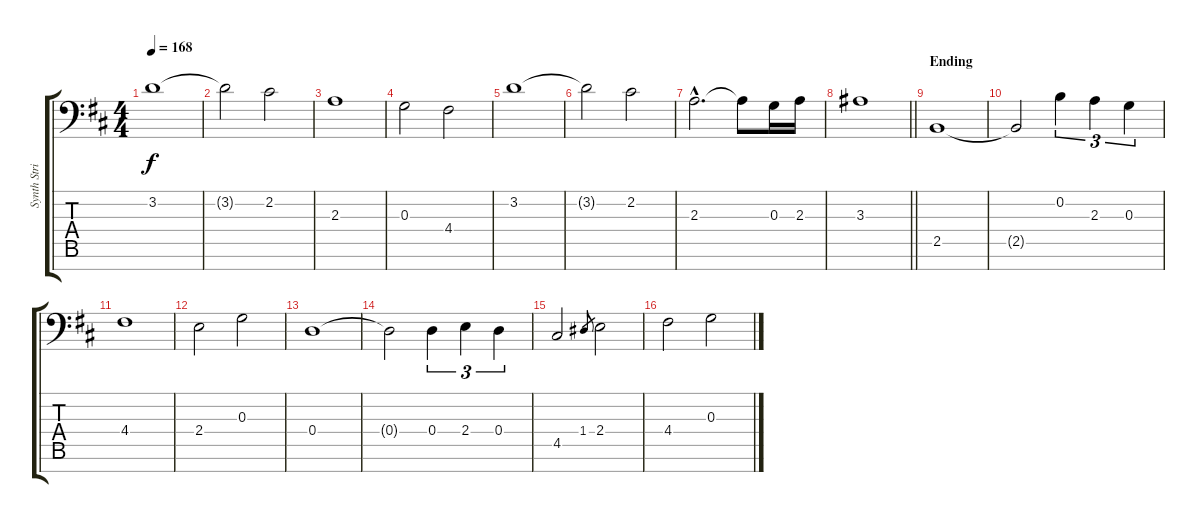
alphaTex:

\track ("Synth Strings" "Synth Stri") {instrument synthstrings1}
\staff {score tabs}
\tuning (E4 B3 G3 D3 A2 E2 A1) {hide}
\ts (4 4)
\tempo 168
\clef f4
\ks d
3.2.1{dy f} |
3.2{t}.2 2.2.2 |
2.3.1 |
0.3.2 4.4.2 |
3.2.1 |
3.2{t}.2 2.2.2 |
2.3{hac}.2{d} 2.3{t}.8 0.3.16 2.3.16 |
\barLineRight lightlight
3.3.1 |
\section ("" "Ending")
2.5.1 |
2.5{t}.2 0.2.4{tu (3 2)} 2.3.4{tu (3 2)} 0.3.4{tu (3 2)} |
4.4.1 |
2.4.2 0.3.2 |
0.4.1 |
0.4{t}.2 0.4.4{tu (3 2)} 2.4.4{tu (3 2)} 0.4.4{tu (3 2)} |
4.5.2 1.4.8{gr} 2.4.2 |
4.4.2 0.3.2
